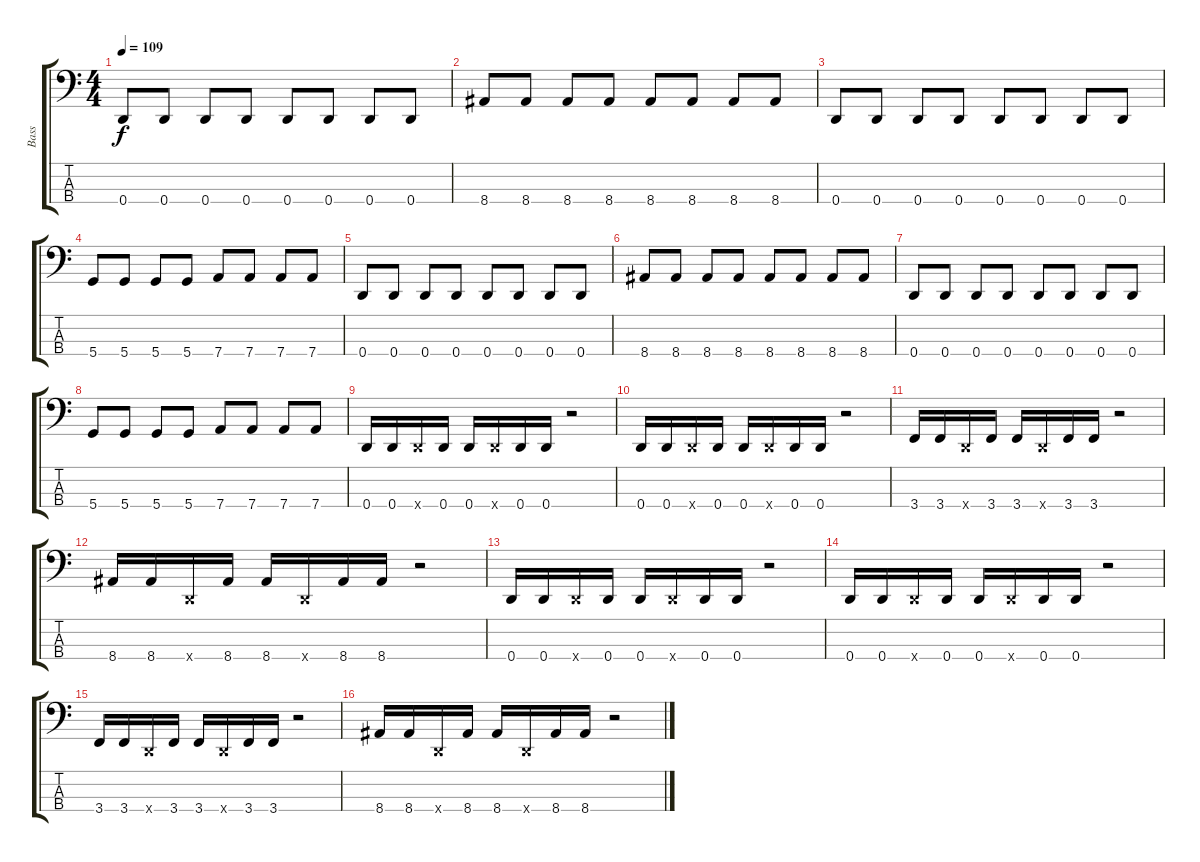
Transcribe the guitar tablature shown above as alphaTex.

\track ("Bass" "Bass") {instrument electricbasspick}
\staff {score tabs}
\tuning (G2 D2 A1 D1) {hide}
\ts (4 4)
\tempo 109
\clef f4
\ks c
0.4.8{dy f} 0.4.8 0.4.8 0.4.8 0.4.8 0.4.8 0.4.8 0.4.8 |
8.4.8 8.4.8 8.4.8 8.4.8 8.4.8 8.4.8 8.4.8 8.4.8 |
0.4.8 0.4.8 0.4.8 0.4.8 0.4.8 0.4.8 0.4.8 0.4.8 |
5.4.8 5.4.8 5.4.8 5.4.8 7.4.8 7.4.8 7.4.8 7.4.8 |
0.4.8 0.4.8 0.4.8 0.4.8 0.4.8 0.4.8 0.4.8 0.4.8 |
8.4.8 8.4.8 8.4.8 8.4.8 8.4.8 8.4.8 8.4.8 8.4.8 |
0.4.8 0.4.8 0.4.8 0.4.8 0.4.8 0.4.8 0.4.8 0.4.8 |
5.4.8 5.4.8 5.4.8 5.4.8 7.4.8 7.4.8 7.4.8 7.4.8 |
0.4.16 0.4.16 0.4{x}.16 0.4.16 0.4.16 0.4{x}.16 0.4.16 0.4.16 r.2 |
0.4.16 0.4.16 0.4{x}.16 0.4.16 0.4.16 0.4{x}.16 0.4.16 0.4.16 r.2 |
3.4.16 3.4.16 0.4{x}.16 3.4.16 3.4.16 0.4{x}.16 3.4.16 3.4.16 r.2 |
8.4.16 8.4.16 0.4{x}.16 8.4.16 8.4.16 0.4{x}.16 8.4.16 8.4.16 r.2 |
0.4.16 0.4.16 0.4{x}.16 0.4.16 0.4.16 0.4{x}.16 0.4.16 0.4.16 r.2 |
0.4.16 0.4.16 0.4{x}.16 0.4.16 0.4.16 0.4{x}.16 0.4.16 0.4.16 r.2 |
3.4.16 3.4.16 0.4{x}.16 3.4.16 3.4.16 0.4{x}.16 3.4.16 3.4.16 r.2 |
8.4.16 8.4.16 0.4{x}.16 8.4.16 8.4.16 0.4{x}.16 8.4.16 8.4.16 r.2
